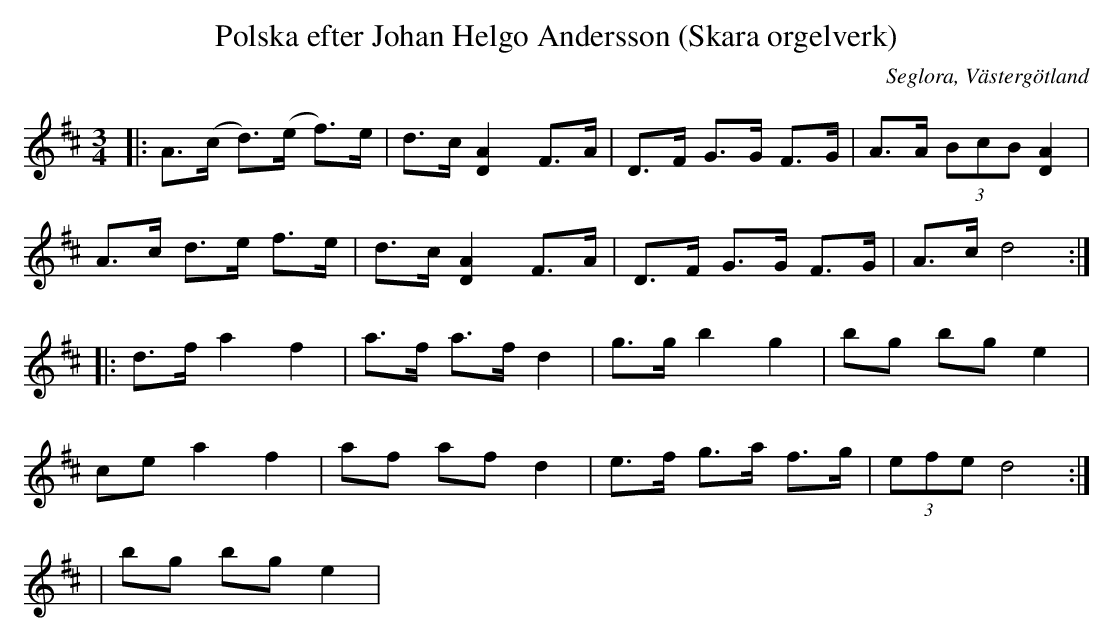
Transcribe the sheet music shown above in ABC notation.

X:1
T:Polska efter Johan Helgo Andersson (Skara orgelverk)
O:Seglora, Västergötland
M:3/4
L:1/8
K:D
|: A>(c d>)(e f>)e| d>c [A2D2] F>A | D>F G>G F>G | A>A (3BcB [A2D2] |
   A>c d>e f>e| d>c [A2D2] F>A | D>F G>G F>G | A>c d4 :|
|: d>f a2 f2 | a>f a>f d2 | g>g b2 g2 | bg bg e2 |
ce a2 f2 | af af d2 | e>f g>a f>g | (3efe d4 :|
| bg bg e2 |$
